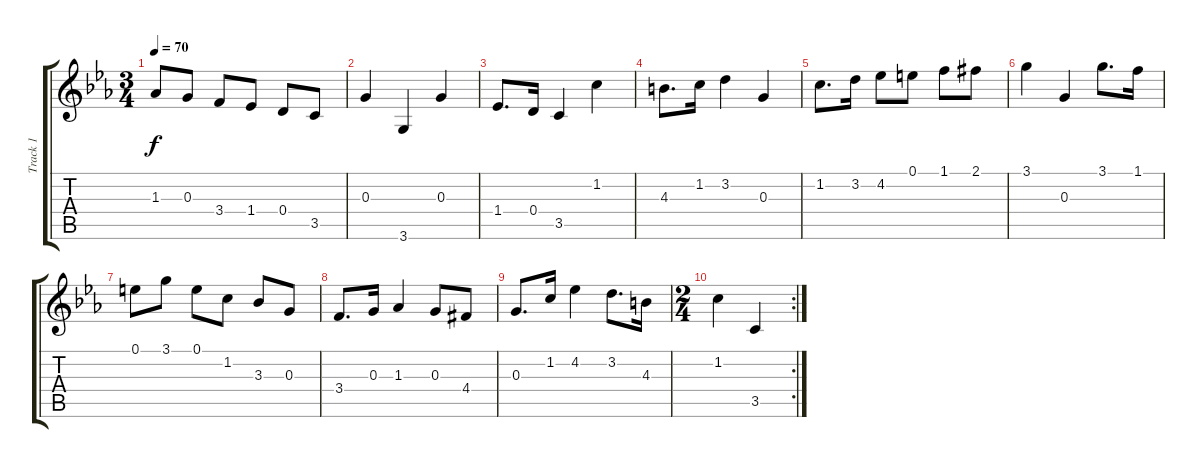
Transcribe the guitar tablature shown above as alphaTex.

\track ("Track 1" "Track 1") {instrument acousticguitarnylon}
\staff {score tabs}
\tuning (E4 B3 G3 D3 A2 E2) {hide}
\ts (3 4)
\tempo 70
\clef g2
\ks cminor
1.3.8{dy f} 0.3.8 3.4.8 1.4.8 0.4.8 3.5.8 |
0.3.4 3.6.4 0.3.4 |
1.4.8{d} 0.4.16 3.5.4 1.2.4 |
4.3.8{d} 1.2.16 3.2.4 0.3.4 |
1.2.8{d} 3.2.16 4.2.8 0.1.8 1.1.8 2.1{acc #}.8 |
3.1.4 0.3.4 3.1.8{d} 1.1.16 |
0.1.8 3.1.8 0.1.8 1.2.8 3.3.8 0.3.8 |
3.4.8{d} 0.3.16 1.3.4 0.3.8 4.4{acc #}.8 |
0.3.8{d} 1.2.16 4.2.4 3.2.8{d} 4.3.16 |
\rc 2
\ts (2 4)
1.2.4 3.5.4
